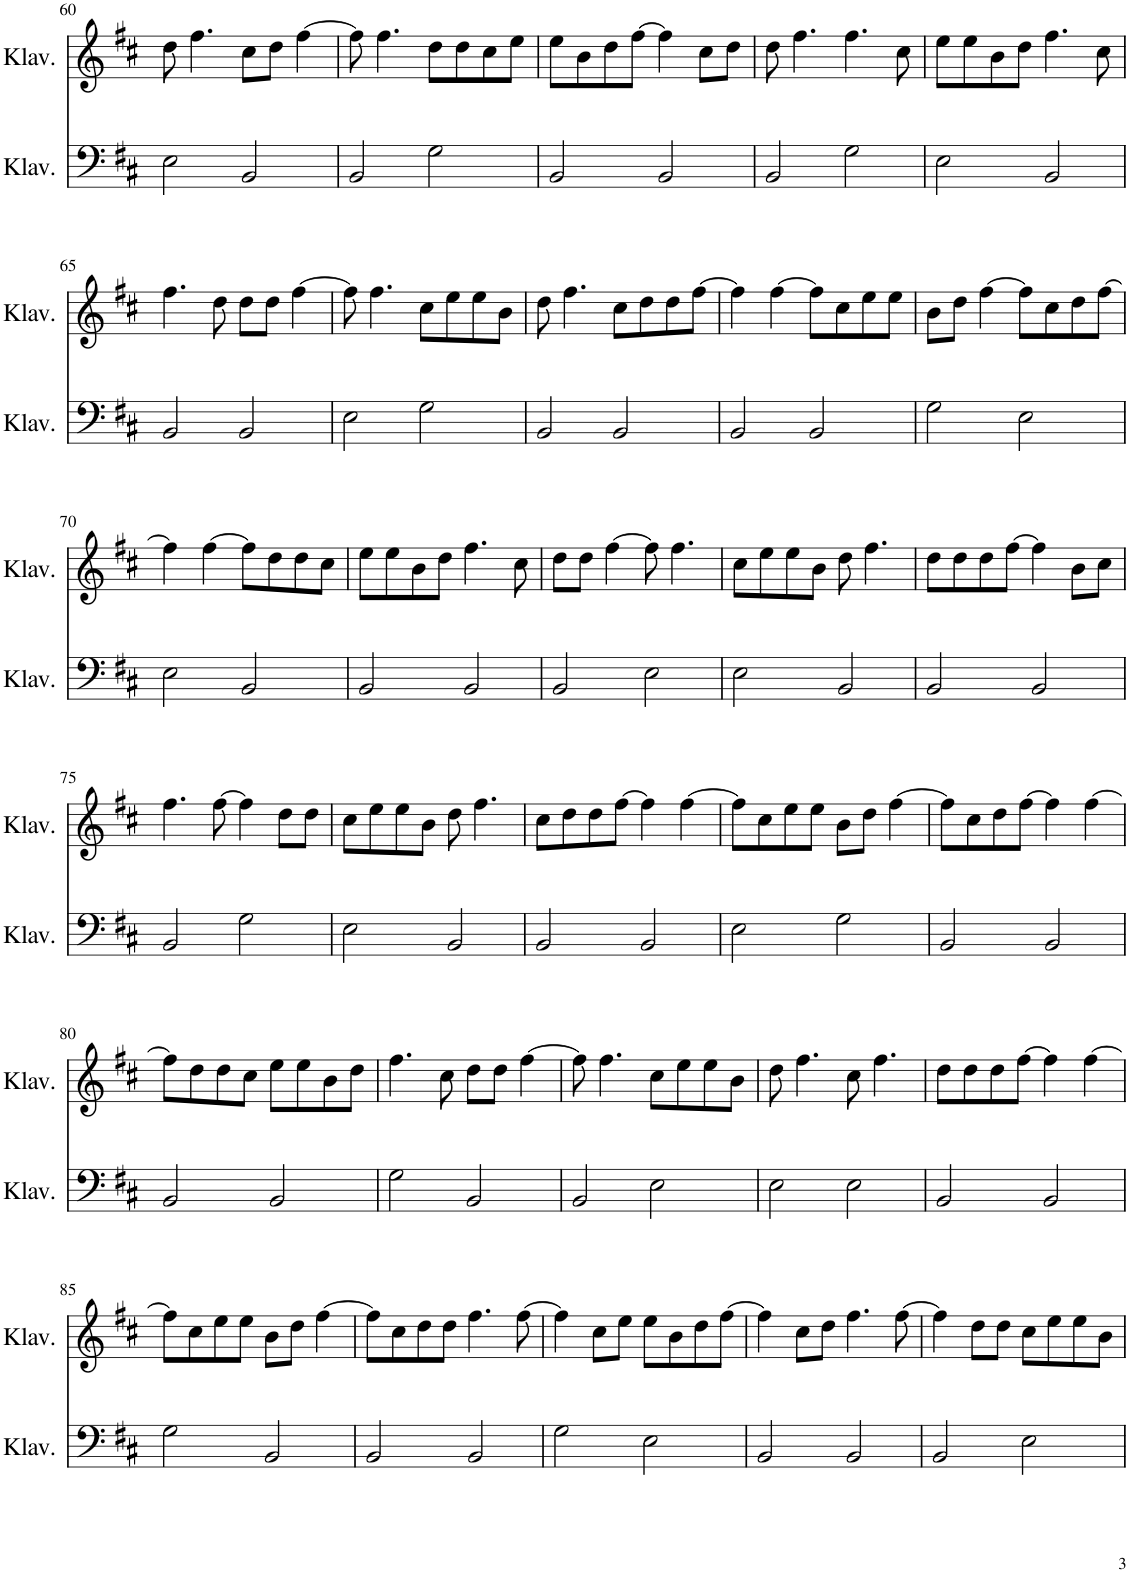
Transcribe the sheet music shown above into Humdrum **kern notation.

**kern	**kern
*part2	*part1
*staff2	*staff1
*I"Klavier	*I"Klavier
*I'Klav.	*I'Klav.
!!LO:PB:g=z
*clefF4	*clefG2
*k[f#c#]	*k[f#c#]
*M4/4	*M4/4
=60	=60
2E\	8dd\
.	4.ff#\
2BB/	8cc#\L
.	8dd\J
.	[4ff#\
=61	=61
2BB/	8ff#\]
.	4.ff#\
2G\	8dd\L
.	8dd\
.	8cc#\
.	8ee\J
=62	=62
2BB/	8ee\L
.	8b\
.	8dd\
.	[8ff#\J
2BB/	4ff#\]
.	8cc#\L
.	8dd\J
=63	=63
2BB/	8dd\
.	4.ff#\
2G\	4.ff#\
.	8cc#\
=64	=64
2E\	8ee\L
.	8ee\
.	8b\
.	8dd\J
2BB/	4.ff#\
.	8cc#\
!!LO:LB:g=z
=65	=65
2BB/	4.ff#\
.	8dd\
2BB/	8dd\L
.	8dd\J
.	[4ff#\
=66	=66
2E\	8ff#\]
.	4.ff#\
2G\	8cc#\L
.	8ee\
.	8ee\
.	8b\J
=67	=67
2BB/	8dd\
.	4.ff#\
2BB/	8cc#\L
.	8dd\
.	8dd\
.	[8ff#\J
=68	=68
2BB/	4ff#\]
.	[4ff#\
2BB/	8ff#\L]
.	8cc#\
.	8ee\
.	8ee\J
=69	=69
2G\	8b\L
.	8dd\J
.	[4ff#\
2E\	8ff#\L]
.	8cc#\
.	8dd\
.	[8ff#\J
!!LO:LB:g=z
=70	=70
2E\	4ff#\]
.	[4ff#\
2BB/	8ff#\L]
.	8dd\
.	8dd\
.	8cc#\J
=71	=71
2BB/	8ee\L
.	8ee\
.	8b\
.	8dd\J
2BB/	4.ff#\
.	8cc#\
=72	=72
2BB/	8dd\L
.	8dd\J
.	[4ff#\
2E\	8ff#\]
.	4.ff#\
=73	=73
2E\	8cc#\L
.	8ee\
.	8ee\
.	8b\J
2BB/	8dd\
.	4.ff#\
=74	=74
2BB/	8dd\L
.	8dd\
.	8dd\
.	[8ff#\J
2BB/	4ff#\]
.	8b\L
.	8cc#\J
!!LO:LB:g=z
=75	=75
2BB/	4.ff#\
.	[8ff#\
2G\	4ff#\]
.	8dd\L
.	8dd\J
=76	=76
2E\	8cc#\L
.	8ee\
.	8ee\
.	8b\J
2BB/	8dd\
.	4.ff#\
=77	=77
2BB/	8cc#\L
.	8dd\
.	8dd\
.	[8ff#\J
2BB/	4ff#\]
.	[4ff#\
=78	=78
2E\	8ff#\L]
.	8cc#\
.	8ee\
.	8ee\J
2G\	8b\L
.	8dd\J
.	[4ff#\
=79	=79
2BB/	8ff#\L]
.	8cc#\
.	8dd\
.	[8ff#\J
2BB/	4ff#\]
.	[4ff#\
!!LO:LB:g=z
=80	=80
2BB/	8ff#\L]
.	8dd\
.	8dd\
.	8cc#\J
2BB/	8ee\L
.	8ee\
.	8b\
.	8dd\J
=81	=81
2G\	4.ff#\
.	8cc#\
2BB/	8dd\L
.	8dd\J
.	[4ff#\
=82	=82
2BB/	8ff#\]
.	4.ff#\
2E\	8cc#\L
.	8ee\
.	8ee\
.	8b\J
=83	=83
2E\	8dd\
.	4.ff#\
2E\	8cc#\
.	4.ff#\
=84	=84
2BB/	8dd\L
.	8dd\
.	8dd\
.	[8ff#\J
2BB/	4ff#\]
.	[4ff#\
!!LO:LB:g=z
=85	=85
2G\	8ff#\L]
.	8cc#\
.	8ee\
.	8ee\J
2BB/	8b\L
.	8dd\J
.	[4ff#\
=86	=86
2BB/	8ff#\L]
.	8cc#\
.	8dd\
.	8dd\J
2BB/	4.ff#\
.	[8ff#\
=87	=87
2G\	4ff#\]
.	8cc#\L
.	8ee\J
2E\	8ee\L
.	8b\
.	8dd\
.	[8ff#\J
=88	=88
2BB/	4ff#\]
.	8cc#\L
.	8dd\J
2BB/	4.ff#\
.	[8ff#\
=89	=89
2BB/	4ff#\]
.	8dd\L
.	8dd\J
2E\	8cc#\L
.	8ee\
.	8ee\
.	8b\J
=	=
*-	*-
